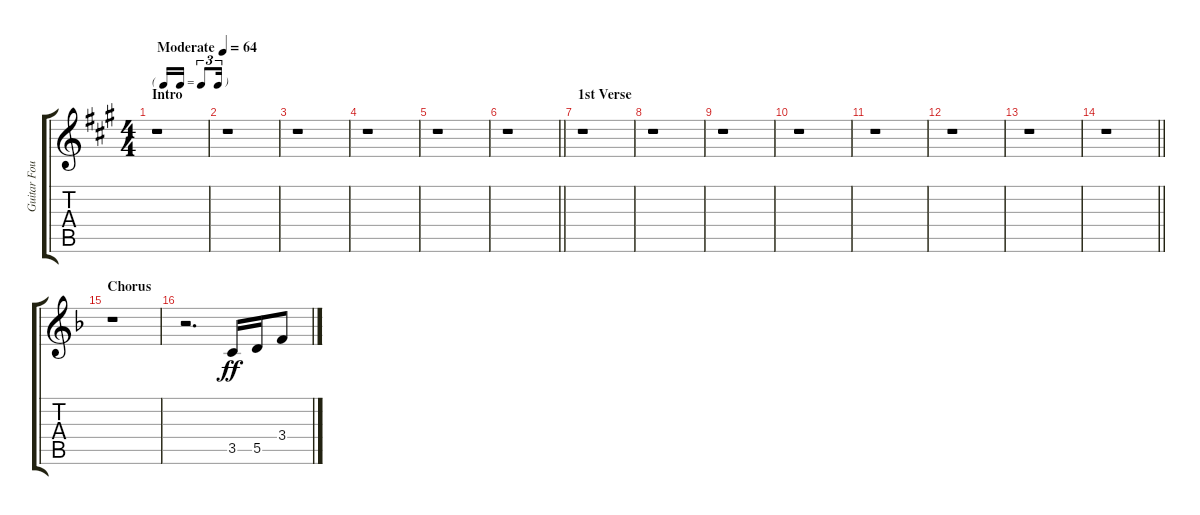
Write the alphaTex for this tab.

\track ("Guitar Four" "Guitar Fou") {mute instrument overdrivenguitar}
\staff {score tabs}
\tuning (E4 B3 G3 D3 A2 E2) {hide}
\ts (4 4)
\tf triplet16th
\section ("" "Intro")
\tempo (64 "Moderate")
\clef g2
\ks a
r.1{dy ff instrument overdrivenguitar} |
r.1 |
r.1 |
r.1 |
r.1 |
\barLineRight lightlight
r.1 |
\section ("" "1st Verse")
r.1 |
r.1 |
r.1 |
r.1 |
r.1 |
r.1 |
r.1 |
\barLineRight lightlight
r.1 |
\section ("" "Chorus")
\ks f
r.1 |
r.2{d} 3.5.16 5.5.16 3.4.8
